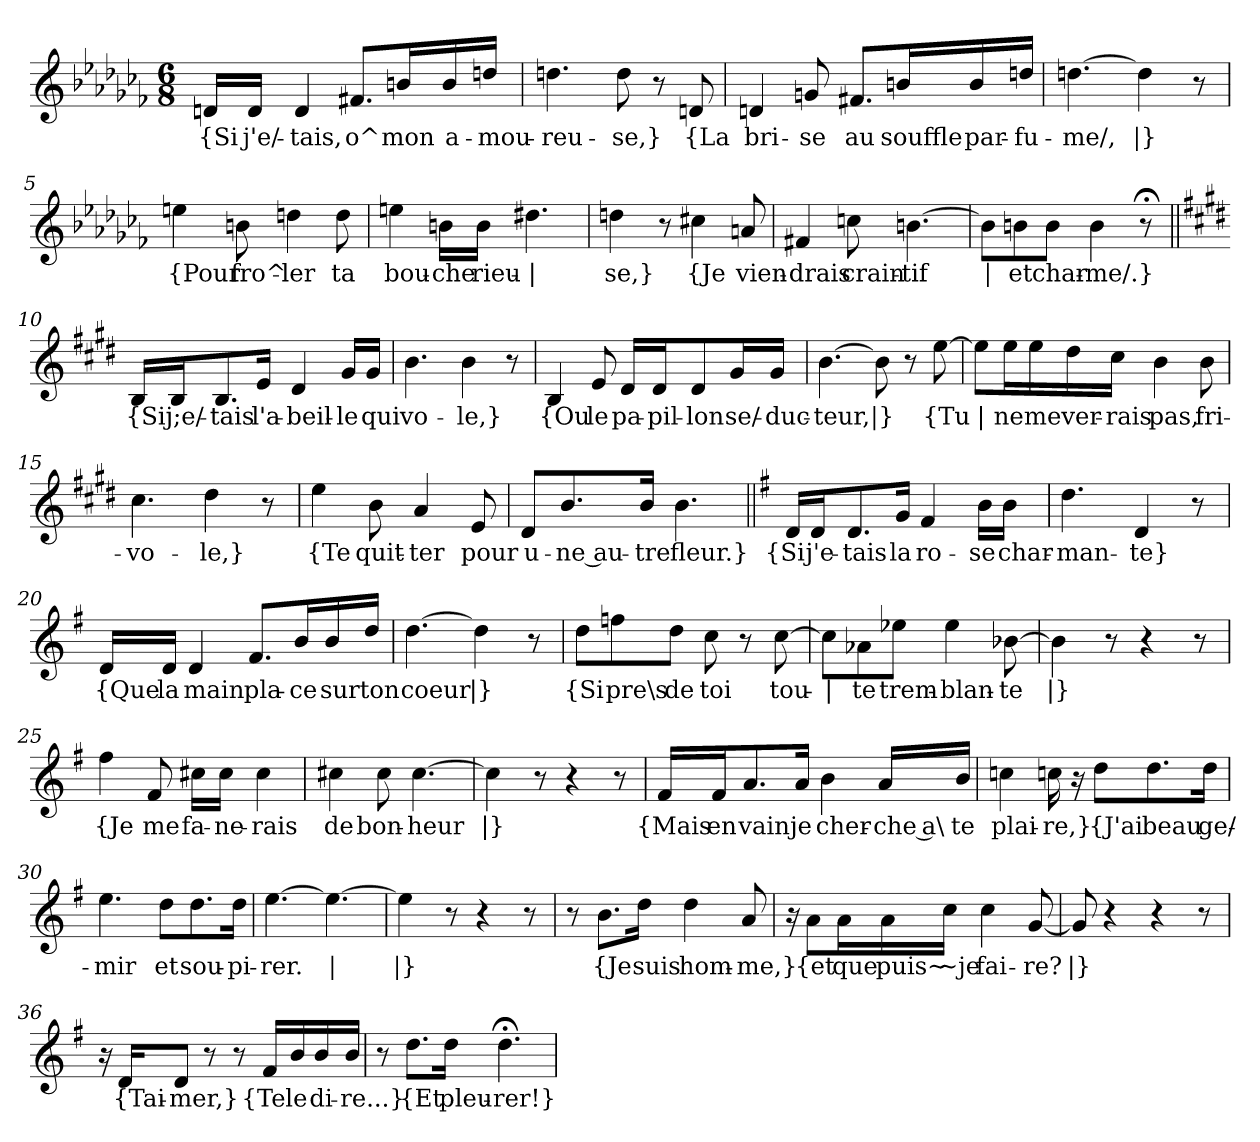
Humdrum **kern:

**kern	**text
*part1	*part1
*staff1	*staff1
*clefG2	*
*k[b-e-a-d-g-c-f-]	*
*M6/8	*
=1	=1
!	!LO:LY:b
16dn/LL	{Si
!	!LO:LY:b
16d/JJ	j'e/-
!	!LO:LY:b
4d/	-tais,
!	!LO:LY:b
8.f#X/L	o^
!	!LO:LY:b
16bn/L	mon
!	!LO:LY:b
16b/	a-
!	!LO:LY:b
16ddn/JJ	-mou-
=2	=2
!	!LO:LY:b
4.ddn\	-reu-
!	!LO:LY:b
8dd\	-se,}
8r	.
!	!LO:LY:b
8dn/	{La
=3	=3
!	!LO:LY:b
4dn/	bri-
!	!LO:LY:b
8gn/	-se
!	!LO:LY:b
8.f#X/L	au
!	!LO:LY:b
16bn/L	souffle
!	!LO:LY:b
16b/	par-
!	!LO:LY:b
16ddn/JJ	-fu-
=4	=4
!	!LO:LY:b
[4.ddn\	-me/,
!	!LO:LY:b
4dd\]	|}
8r	.
!!LO:LB:g=z
=5	=5
!	!LO:LY:b
4een\	{Pour
!	!LO:LY:b
8bn\	fro^-
!	!LO:LY:b
4ddn\	-ler
!	!LO:LY:b
8dd\	ta
=6	=6
!	!LO:LY:b
4een\	bou-
!	!LO:LY:b
16bn\LL	-che
!	!LO:LY:b
16b\JJ	rieu-
!	!LO:LY:b
4.dd#X\	|
=7	=7
!	!LO:LY:b
4ddn\	se,}
8r	.
!	!LO:LY:b
4cc#X\	{Je
!	!LO:LY:b
8an/	vien-
=8	=8
!	!LO:LY:b
4f#X/	-drais
!	!LO:LY:b
8ccn\	crain-
!	!LO:LY:b
[4.bn\	-tif
=9	=9
!	!LO:LY:b
8b\L]	|
!	!LO:LY:b
8bn\	et
!	!LO:LY:b
8b\J	char-
!	!LO:LY:b
4b\	-me/.}
8r;<	.
!!LO:LB:g=z
=10||	=10||
*k[f#c#g#d#]	*
!	!LO:LY:b
16B/LL	{Si
!	!LO:LY:b
16B/J	j;e/-
!	!LO:LY:b
8.B/	-tais
!	!LO:LY:b
16e/Jk	l'a-
!	!LO:LY:b
4d#/	-beil-
!	!LO:LY:b
16g#/LL	-le
!	!LO:LY:b
16g#/JJ	qui
=11	=11
!	!LO:LY:b
4.b\	vo-
!	!LO:LY:b
4b\	-le,}
8r	.
=12	=12
!	!LO:LY:b
4B/	{Ou
!	!LO:LY:b
8e/	le
!	!LO:LY:b
16d#/LL	pa-
!	!LO:LY:b
16d#/J	-pil-
!	!LO:LY:b
8d#/	-lon
!	!LO:LY:b
16g#/L	se/-
!	!LO:LY:b
16g#/JJ	-duc-
=13	=13
!	!LO:LY:b
[4.b\	-teur,
!	!LO:LY:b
8b\]	|}
8r	.
!	!LO:LY:b
[8ee\	{Tu
!!LO:LB:g=z
=14	=14
!	!LO:LY:b
8ee\L]	|
!	!LO:LY:b
16ee\L	ne
!	!LO:LY:b
16ee\	me
!	!LO:LY:b
16dd#\	ver-
!	!LO:LY:b
16cc#\JJ	-rais
!	!LO:LY:b
4b\	pas,
!	!LO:LY:b
8b\	fri-
=15	=15
!	!LO:LY:b
4.cc#\	-vo-
!	!LO:LY:b
4dd#\	-le,}
8r	.
=16	=16
!	!LO:LY:b
4ee\	{Te
!	!LO:LY:b
8b\	quit-
!	!LO:LY:b
4a/	-ter
!	!LO:LY:b
8e/	pour
=17	=17
!	!LO:LY:b
8d#/L	u-
!	!LO:LY:b
8.b/	-ne au-
!	!LO:LY:b
16b/Jk	-tre
!	!LO:LY:b
4.b\	fleur.}
!!LO:LB:g=z
=18||	=18||
*k[f#]	*
!	!LO:LY:b
16d/LL	{Si
!	!LO:LY:b
16d/J	j'e-
!	!LO:LY:b
8.d/	-tais
!	!LO:LY:b
16g/Jk	la
!	!LO:LY:b
4f#/	ro-
!	!LO:LY:b
16b\LL	-se
!	!LO:LY:b
16b\JJ	char-
=19	=19
!	!LO:LY:b
4.dd\	-man-
!	!LO:LY:b
4d/	-te}
8r	.
=20	=20
!	!LO:LY:b
16d/LL	{Que
!	!LO:LY:b
16d/JJ	la
!	!LO:LY:b
4d/	main
!	!LO:LY:b
8.f#/L	pla-
!	!LO:LY:b
16b/L	-ce
!	!LO:LY:b
16b/	sur
!	!LO:LY:b
16dd/JJ	ton
=21	=21
!	!LO:LY:b
[4.dd\	coeur
!	!LO:LY:b
4dd\]	|}
8r	.
=22	=22
!	!LO:LY:b
8dd\L	{Si
!	!LO:LY:b
8ffn\	pre\s
!	!LO:LY:b
8dd\J	de
!	!LO:LY:b
8cc\	toi
8r	.
!	!LO:LY:b
[8cc\	tou-
!!LO:LB:g=z
=23	=23
!	!LO:LY:b
8cc\L]	|
!	!LO:LY:b
8a-X\	-te
!	!LO:LY:b
8ee-X\J	trem-
!	!LO:LY:b
4ee-\	-blan-
!	!LO:LY:b
[8b-X\	-te
=24	=24
!	!LO:LY:b
4b-\]	|}
8r	.
4r	.
8r	.
=25	=25
!	!LO:LY:b
4ff#\	{Je
!	!LO:LY:b
8f#/	me
!	!LO:LY:b
16cc#X\LL	fa-
!	!LO:LY:b
16cc#\JJ	-ne-
!	!LO:LY:b
4cc#\	-rais
=26	=26
!	!LO:LY:b
4cc#X\	de
!	!LO:LY:b
8cc#\	bon-
!	!LO:LY:b
[4.cc#\	-heur
=27	=27
!	!LO:LY:b
4cc#\]	|}
8r	.
4r	.
8r	.
!!LO:LB:g=z
=28	=28
!	!LO:LY:b
16f#/LL	{Mais
!	!LO:LY:b
16f#/J	en
!	!LO:LY:b
8.a/	vain
!	!LO:LY:b
16a/Jk	je
!	!LO:LY:b
4b\	cher-
!	!LO:LY:b
16a/LL	-che a\
!	!LO:LY:b
16b/JJ	te
=29	=29
!	!LO:LY:b
4ccn\	plai-
!	!LO:LY:b
16ccn\	-re,}
16r	.
!	!LO:LY:b
8dd\L	{J'ai
!	!LO:LY:b
8.dd\	beau
!	!LO:LY:b
16dd\Jk	ge/-
=30	=30
!	!LO:LY:b
4.ee\	-mir
!	!LO:LY:b
8dd\L	et
!	!LO:LY:b
8.dd\	sou-
!	!LO:LY:b
16dd\Jk	-pi-
=31	=31
!	!LO:LY:b
[4.ee\	-rer.
!	!LO:LY:b
4.ee\_	|
=32	=32
!	!LO:LY:b
4ee\]	|}
8r	.
4r	.
8r	.
!!LO:LB:g=z
=33	=33
8r	.
!	!LO:LY:b
8.b\L	{Je
!	!LO:LY:b
16dd\Jk	suis
!	!LO:LY:b
4dd\	hom-
!	!LO:LY:b
8a/	-me,}
=34	=34
16r	.
!	!LO:LY:b
8a\L	{et
!	!LO:LY:b
16a\L	que
!	!LO:LY:b
16a\	puis~
!	!LO:LY:b
16cc\JJ	~je
!	!LO:LY:b
4cc\	fai-
!	!LO:LY:b
[8g/	-re?
=35	=35
!	!LO:LY:b
8g/]	|}
4r	.
4r	.
8r	.
=36	=36
16r	.
!	!LO:LY:b
16d/KL	{Tai-
!	!LO:LY:b
8d/J	-mer,}
8r	.
8r	.
!	!LO:LY:b
16f#/LL	{Te
!	!LO:LY:b
16b/	le
!	!LO:LY:b
16b/	di-
!	!LO:LY:b
16b/JJ	-re...}
!!LO:LB:g=z
=37	=37
8r	.
!	!LO:LY:b
8.dd\L	{Et
!	!LO:LY:b
16dd\Jk	pleu-
!	!LO:LY:b
4.dd;<\	-rer!}
=	=
*-	*-
